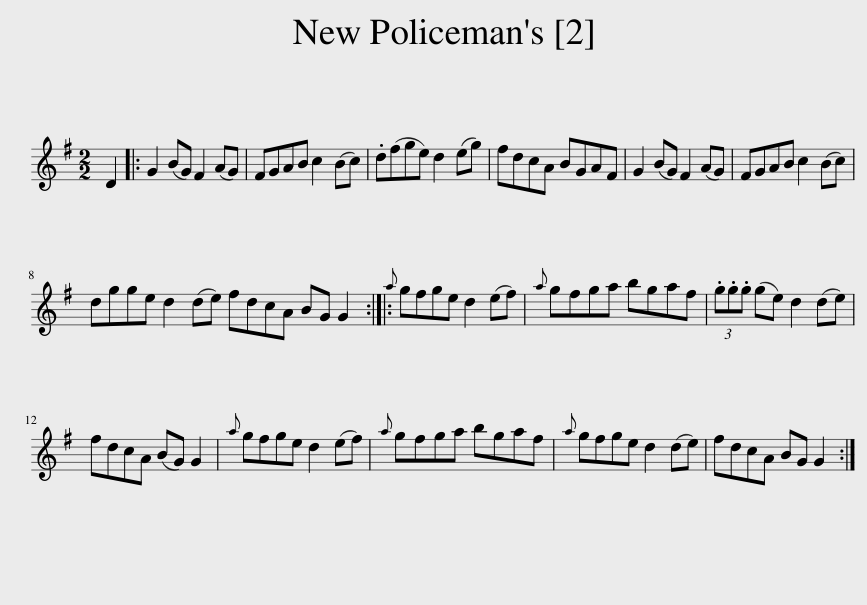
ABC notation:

X:1
L:1/8
M:2/2
I:linebreak $
K:G
V:1 treble
V:1
 D2 |: G2 (BG) F2 (AG) | FGAB c2 (Bc) | .d(fge) d2 (eg) | fdcA BGAF | %5
 G2 (BG) F2 (AG) | FGAB c2 (Bc) |$ dgge d2 (de) fdcA BG G2 ::{a} gfge d2 (ef) |{a} gfga bgaf | %10
 (3.g.g.g (ge) d2 (de) |$ fdcA (BG) G2 |{a} gfge d2 (ef) |{a} gfga bgaf |{a} gfge d2 (de) | %15
 fdcA BG G2 :| %16
